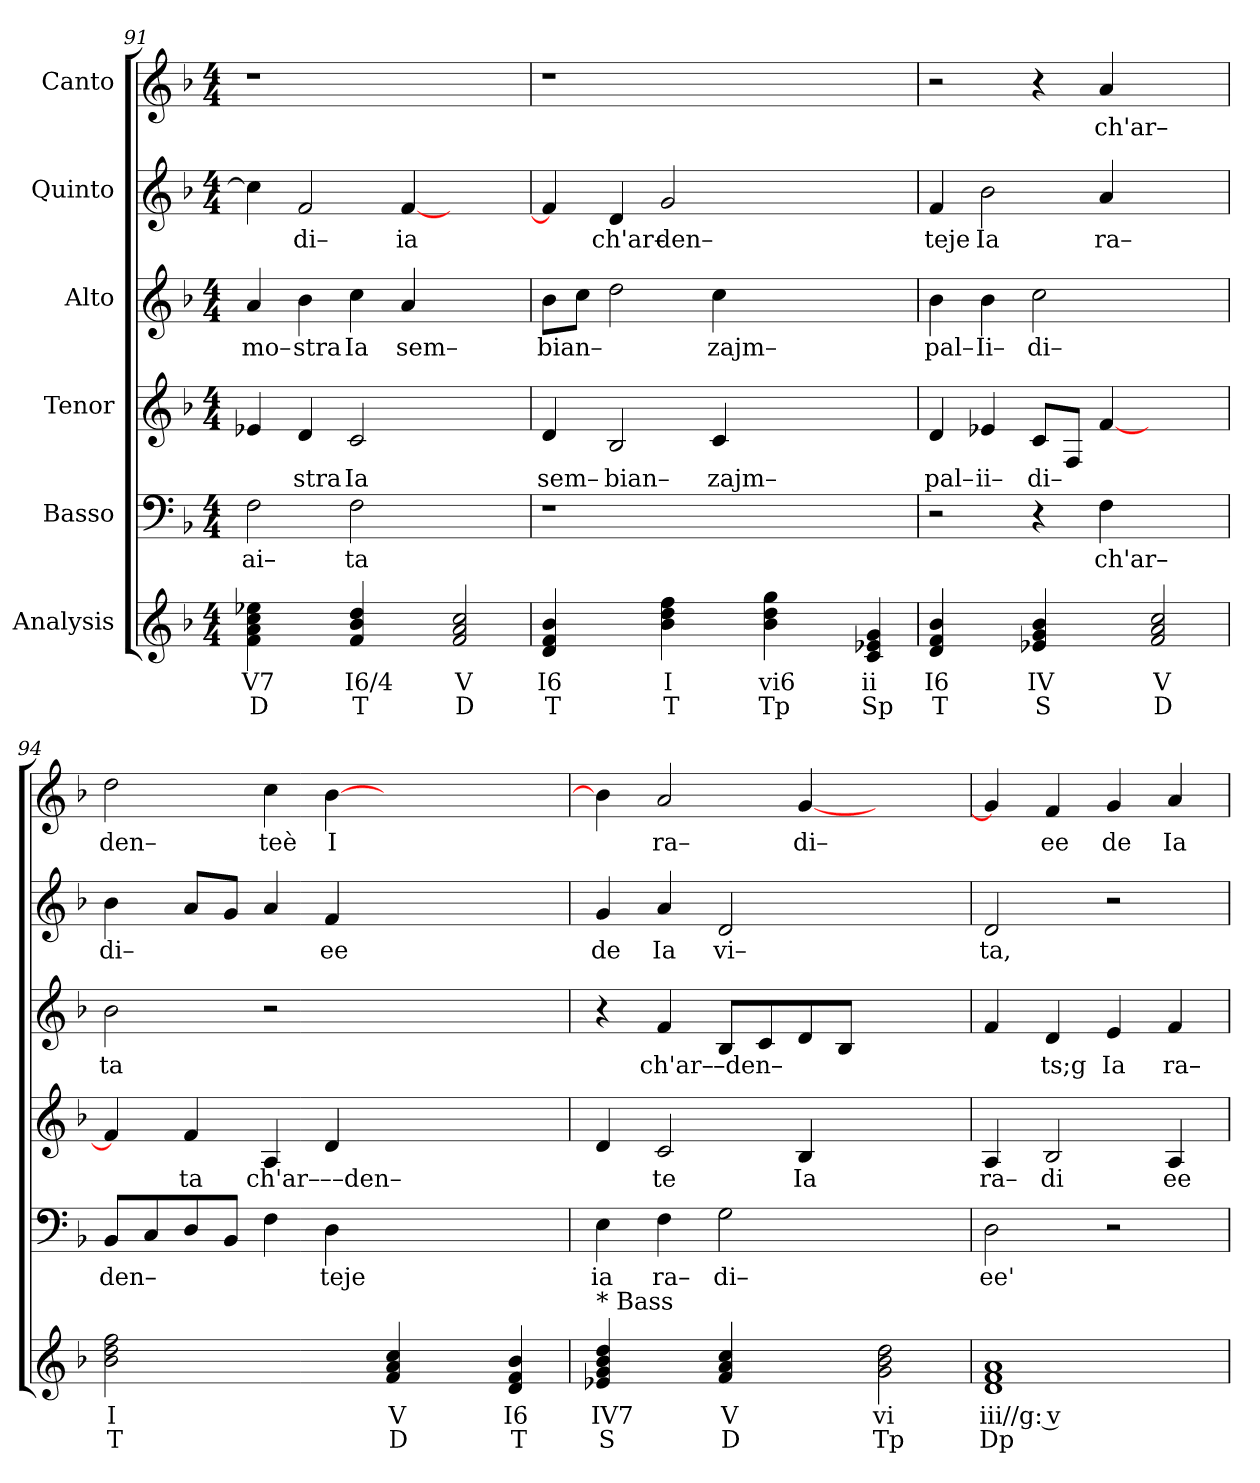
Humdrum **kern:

**kern	**text	**text	**kern	**text	**kern	**text	**kern	**text	**kern	**text	**kern	**text
*part6	*part6	*part6	*part5	*part5	*part4	*part4	*part3	*part3	*part2	*part2	*part1	*part1
*staff6	*staff6	*staff6	*staff5	*staff5	*staff4	*staff4	*staff3	*staff3	*staff2	*staff2	*staff1	*staff1
*I"Analysis	*	*	*I"Basso	*	*I"Tenor	*	*I"Alto	*	*I"Quinto	*	*I"Canto	*
*	*	*	*clefF4	*	*clefG2	*	*clefG2	*	*clefG2	*	*clefG2	*
*k[b-]	*	*	*k[b-]	*	*k[b-]	*	*k[b-]	*	*k[b-]	*	*k[b-]	*
*	*	*	*F:	*	*F:	*	*F:	*	*F:	*	*F:	*
*M4/4	*	*	*M4/4	*	*M4/4	*	*M4/4	*	*M4/4	*	*M4/4	*
=91	=91	=91	=91	=91	=91	=91	=91	=91	=91	=91	=91	=91
!	!	!	!	!LO:LY:b	!	!	!	!	!	!	!	!
!	!	!	!	!	!	!	!	!LO:LY:b	!	!	!	!
4f 4a 4cc 4ee-X	V7	D	2F\	ai–	4e-X/	.	4a/	mo–	4cc\]	.	1r	.
!	!	!	!	!	!	!LO:LY:b	!	!	!	!	!	!
!	!	!	!	!	!	!	!	!LO:LY:b	!	!	!	!
!	!	!	!	!	!	!	!	!	!	!LO:LY:b	!	!
4ryy	.	.	.	.	4d/	stra	4b-\	stra	2f/	di–	.	.
!	!	!	!	!LO:LY:b	!	!	!	!	!	!	!	!
!	!	!	!	!	!	!LO:LY:b	!	!	!	!	!	!
!	!	!	!	!	!	!	!	!LO:LY:b	!	!	!	!
4f 4b- 4dd	I6/4	T	2F\	ta	2c/	Ia	4cc\	Ia	.	.	.	.
!	!	!	!	!	!	!	!	!LO:LY:b	!	!	!	!
!	!	!	!	!	!	!	!	!	!	!LO:LY:b	!	!
4ryy	.	.	.	.	.	.	4a/	sem–	[4f/	ia	.	.
2f 2a 2cc	V	D	2ryy	.	2ryy	.	2ryy	.	2ryy	.	2ryy	.
=92	=92	=92	=92	=92	=92	=92	=92	=92	=92	=92	=92	=92
!	!	!	!	!	!	!LO:LY:b	!	!	!	!	!	!
!	!	!	!	!	!	!	!	!LO:LY:b	!	!	!	!
4d 4f 4b-	I6	T	1r	.	4d/	sem–	8b-\L	bian–	4f/]	.	1r	.
.	.	.	.	.	.	.	8cc\J	.	.	.	.	.
!	!	!	!	!	!	!LO:LY:b	!	!	!	!	!	!
!	!	!	!	!	!	!	!	!	!	!LO:LY:b	!	!
4ryy	.	.	.	.	2B-/	bian–	2dd\	.	4d/	ch'ar–	.	.
!	!	!	!	!	!	!	!	!	!	!LO:LY:b	!	!
4b- 4dd 4ff	I	T	.	.	.	.	.	.	2g/	den–	.	.
!	!	!	!	!	!	!LO:LY:b	!	!	!	!	!	!
!	!	!	!	!	!	!	!	!LO:LY:b	!	!	!	!
4ryy	.	.	.	.	4c/	zajm–	4cc\	zajm–	.	.	.	.
4b- 4dd 4gg	vi6	Tp	2.ryy	.	2.ryy	.	2.ryy	.	2.ryy	.	2.ryy	.
4ryy	.	.	.	.	.	.	.	.	.	.	.	.
4c 4e-X 4g	ii	Sp	.	.	.	.	.	.	.	.	.	.
=93	=93	=93	=93	=93	=93	=93	=93	=93	=93	=93	=93	=93
!	!	!	!	!	!	!LO:LY:b	!	!	!	!	!	!
!	!	!	!	!	!	!	!	!LO:LY:b	!	!	!	!
!	!	!	!	!	!	!	!	!	!	!LO:LY:b	!	!
4d 4f 4b-	I6	T	2r	.	4d/	pal–	4b-\	pal–	4f/	teje	2r	.
!	!	!	!	!	!	!LO:LY:b	!	!	!	!	!	!
!	!	!	!	!	!	!	!	!LO:LY:b	!	!	!	!
!	!	!	!	!	!	!	!	!	!	!LO:LY:b	!	!
4ryy	.	.	.	.	4e-X/	ii–	4b-\	Ii–	2b-\	Ia	.	.
!	!	!	!	!	!	!LO:LY:b	!	!	!	!	!	!
!	!	!	!	!	!	!	!	!LO:LY:b	!	!	!	!
4e-X 4g 4b-	IV	S	4r	.	8c/L	di–	2cc\	di–	.	.	4r	.
.	.	.	.	.	8F/J	.	.	.	.	.	.	.
!	!	!	!	!LO:LY:b	!	!	!	!	!	!	!	!
!	!	!	!	!	!	!	!	!	!	!LO:LY:b	!	!
!	!	!	!	!	!	!	!	!	!	!	!	!LO:LY:b
4ryy	.	.	4F\	ch'ar–	[4f/	.	.	.	4a/	ra–	4a/	ch'ar–
2f 2a 2cc	V	D	2ryy	.	2ryy	.	2ryy	.	2ryy	.	2ryy	.
=94	=94	=94	=94	=94	=94	=94	=94	=94	=94	=94	=94	=94
!	!	!	!	!LO:LY:b	!	!	!	!	!	!	!	!
!	!	!	!	!	!	!	!	!LO:LY:b	!	!	!	!
!	!	!	!	!	!	!	!	!	!	!LO:LY:b	!	!
!	!	!	!	!	!	!	!	!	!	!	!	!LO:LY:b
2b- 2dd 2ff	I	T	8BB-/L	den–	4f/]	.	2b-\	ta	4b-\	di–	2dd\	den–
.	.	.	8C/	.	.	.	.	.	.	.	.	.
!	!	!	!	!	!	!LO:LY:b	!	!	!	!	!	!
.	.	.	8D/	.	4f/	ta	.	.	8a/L	.	.	.
.	.	.	8BB-/J	.	.	.	.	.	8g/J	.	.	.
!	!	!	!	!	!	!LO:LY:b	!	!	!	!	!	!
!	!	!	!	!	!	!	!	!	!	!	!	!LO:LY:b
2ryy	.	.	4F\	.	4A/	ch'ar–	2r	.	4a/	.	4cc\	teè
!	!	!	!	!LO:LY:b	!	!	!	!	!	!	!	!
!	!	!	!	!	!	!LO:LY:b	!	!	!	!	!	!
!	!	!	!	!	!	!	!	!	!	!LO:LY:b	!	!
!	!	!	!	!	!	!	!	!	!	!	!	!LO:LY:b
.	.	.	4D\	teje	4d/	––den–	.	.	4f/	ee	[4b-\	I
4f 4a 4cc	V	D	2.ryy	.	2.ryy	.	2.ryy	.	2.ryy	.	2.ryy	.
4ryy	.	.	.	.	.	.	.	.	.	.	.	.
4d 4f 4b-	I6	T	.	.	.	.	.	.	.	.	.	.
=95	=95	=95	=95	=95	=95	=95	=95	=95	=95	=95	=95	=95
!	!	!	!	!LO:LY:b	!	!	!	!	!	!	!	!
!LO:TX:a:t=* Bass	!	!	!	!	!	!	!	!	!	!	!	!
!	!	!	!	!	!	!	!	!	!	!LO:LY:b	!	!
4e-X 4g 4b- 4dd	IV7	S	4E\	ia	4d/	.	4r	.	4g/	de	4b-\]	.
!	!	!	!	!LO:LY:b	!	!	!	!	!	!	!	!
!	!	!	!	!	!	!LO:LY:b	!	!	!	!	!	!
!	!	!	!	!	!	!	!	!LO:LY:b	!	!	!	!
!	!	!	!	!	!	!	!	!	!	!LO:LY:b	!	!
!	!	!	!	!	!	!	!	!	!	!	!	!LO:LY:b
4ryy	.	.	4F\	ra–	2c/	te	4f/	ch'ar–	4a/	Ia	2a/	ra–
!	!	!	!	!LO:LY:b	!	!	!	!	!	!	!	!
!	!	!	!	!	!	!	!	!LO:LY:b	!	!	!	!
!	!	!	!	!	!	!	!	!	!	!LO:LY:b	!	!
4f 4a 4cc	V	D	2G\	di–	.	.	8B-/L	–den–	2d/	vi–	.	.
.	.	.	.	.	.	.	8c/	.	.	.	.	.
!	!	!	!	!	!	!LO:LY:b	!	!	!	!	!	!
!	!	!	!	!	!	!	!	!	!	!	!	!LO:LY:b
4ryy	.	.	.	.	4B-/	Ia	8d/	.	.	.	[4g/	di–
.	.	.	.	.	.	.	8B-/J	.	.	.	.	.
2g 2b- 2dd	vi	Tp	2ryy	.	2ryy	.	2ryy	.	2ryy	.	2ryy	.
=96	=96	=96	=96	=96	=96	=96	=96	=96	=96	=96	=96	=96
!	!	!	!	!LO:LY:b	!	!	!	!	!	!	!	!
!	!	!	!	!	!	!LO:LY:b	!	!	!	!	!	!
!	!	!	!	!	!	!	!	!	!	!LO:LY:b	!	!
1d 1f 1a	iii//g: v	Dp	2D\	ee'	4A/	ra–	4f/	.	2d/	ta,	4g/]	.
!	!	!	!	!	!	!LO:LY:b	!	!	!	!	!	!
!	!	!	!	!	!	!	!	!LO:LY:b	!	!	!	!
!	!	!	!	!	!	!	!	!	!	!	!	!LO:LY:b
.	.	.	.	.	2B-/	di	4d/	ts;g	.	.	4f/	ee
!	!	!	!	!	!	!	!	!LO:LY:b	!	!	!	!
!	!	!	!	!	!	!	!	!	!	!	!	!LO:LY:b
.	.	.	2r	.	.	.	4e/	Ia	2r	.	4g/	de
!	!	!	!	!	!	!LO:LY:b	!	!	!	!	!	!
!	!	!	!	!	!	!	!	!LO:LY:b	!	!	!	!
!	!	!	!	!	!	!	!	!	!	!	!	!LO:LY:b
.	.	.	.	.	4A/	ee	4f/	ra–	.	.	4a/	Ia
=	=	=	=	=	=	=	=	=	=	=	=	=
*-	*-	*-	*-	*-	*-	*-	*-	*-	*-	*-	*-	*-
